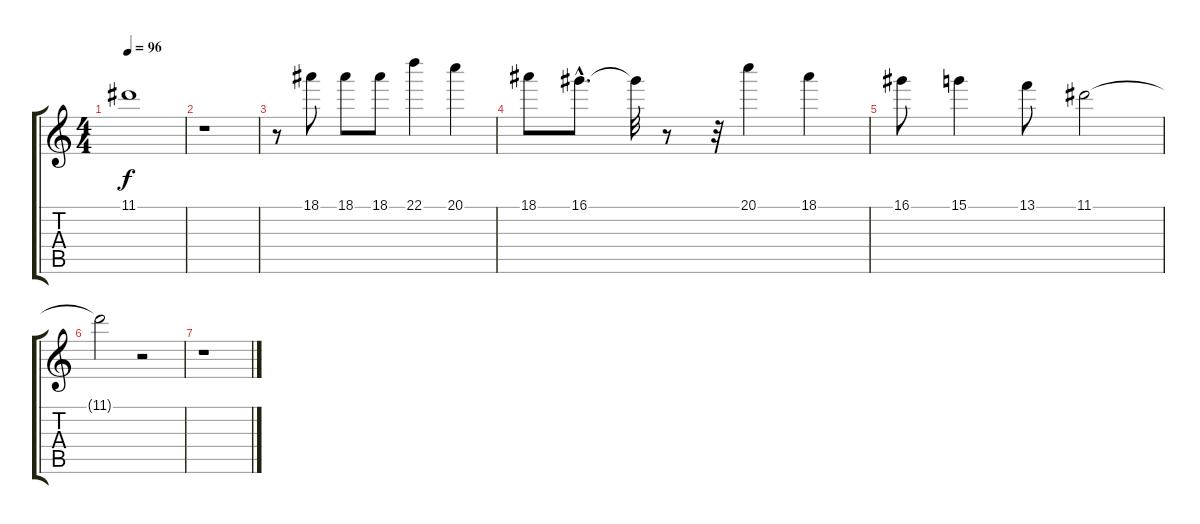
\track "" {instrument overdrivenguitar}
\staff {score tabs}
\tuning (E4 B3 G3 D3 A2 E2) {hide}
\ts (4 4)
\tempo 96
\clef g2
\ks c
11.1.1{dy f} |
r.1 |
r.8 18.1.8 18.1.8 18.1.8 22.1.4 20.1.4 |
18.1.8 16.1{hac}.8{d} 16.1{t}.32 r.8 r.32 20.1.4 18.1.4 |
16.1.8 15.1.4 13.1.8 11.1.2 |
11.1{t}.2 r.2 |
r.1
